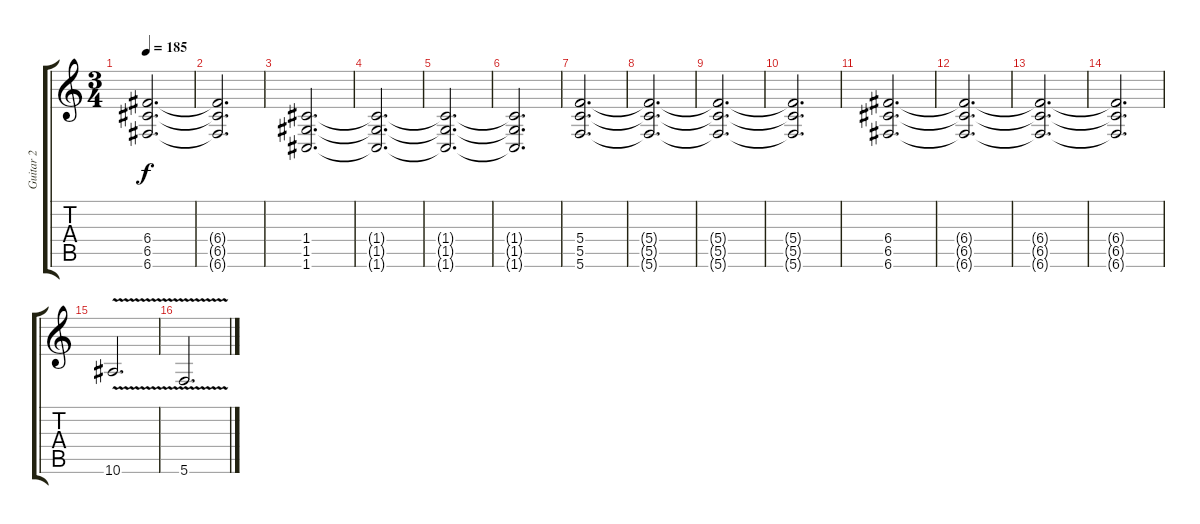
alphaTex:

\track ("Guitar 2" "Guitar 2") {instrument overdrivenguitar}
\staff {score tabs}
\tuning (D4 A3 F3 C3 G2 C2) {hide}
\ts (3 4)
\tempo 185
\clef g2
\ks c
(6.4{t} 6.5{t} 6.6{t}).2{d dy f} |
(6.4{t} 6.5{t} 6.6{t}).2{d} |
(1.4 1.5 1.6).2{d} |
(1.4{t} 1.5{t} 1.6{t}).2{d} |
(1.4{t} 1.5{t} 1.6{t}).2{d} |
(1.4{t} 1.5{t} 1.6{t}).2{d} |
(5.4 5.5 5.6).2{d} |
(5.4{t} 5.5{t} 5.6{t}).2{d} |
(5.4{t} 5.5{t} 5.6{t}).2{d} |
(5.4{t} 5.5{t} 5.6{t}).2{d} |
(6.4 6.5 6.6).2{d} |
(6.4{t} 6.5{t} 6.6{t}).2{d} |
(6.4{t} 6.5{t} 6.6{t}).2{d} |
(6.4{t} 6.5{t} 6.6{t}).2{d} |
10.6{v}.2{d volume 16 balance 8} |
5.6{v}.2{d}
